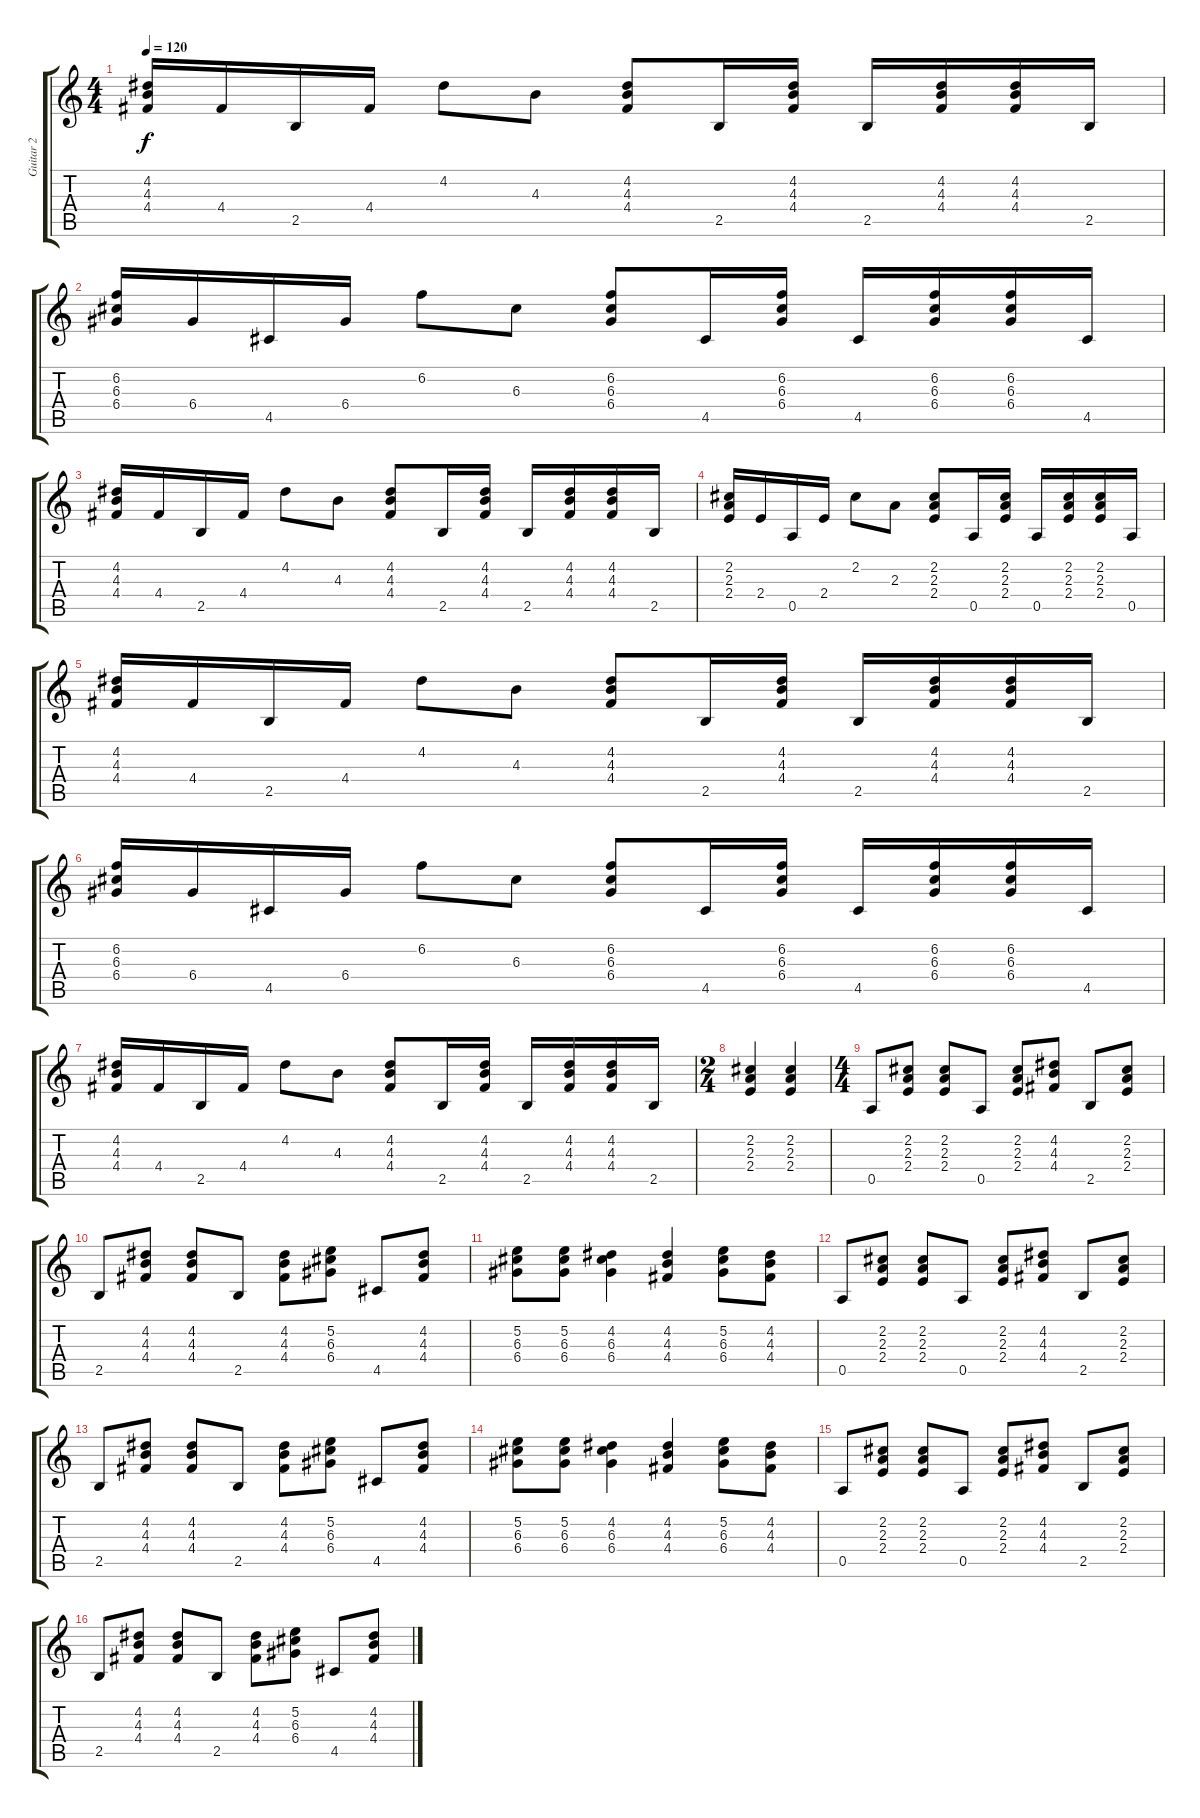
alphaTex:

\track ("Guitar 2" "Guitar 2") {instrument distortionguitar}
\staff {score tabs}
\tuning (E4 B3 G3 D3 A2 E2) {hide}
\ts (4 4)
\tempo 120
\clef g2
\ks c
(4.2 4.3 4.4).16{dy f} 4.4.16 2.5.16 4.4.16 4.2.8 4.3.8 (4.2 4.3 4.4).8 2.5.16 (4.2 4.3 4.4).16 2.5.16 (4.2 4.3 4.4).16 (4.2 4.3 4.4).16 2.5.16 |
(6.2 6.3 6.4).16 6.4.16 4.5.16 6.4.16 6.2.8 6.3.8 (6.2 6.3 6.4).8 4.5.16 (6.2 6.3 6.4).16 4.5.16 (6.2 6.3 6.4).16 (6.2 6.3 6.4).16 4.5.16 |
(4.2 4.3 4.4).16 4.4.16 2.5.16 4.4.16 4.2.8 4.3.8 (4.2 4.3 4.4).8 2.5.16 (4.2 4.3 4.4).16 2.5.16 (4.2 4.3 4.4).16 (4.2 4.3 4.4).16 2.5.16 |
(2.2 2.3 2.4).16 2.4.16 0.5.16 2.4.16 2.2.8 2.3.8 (2.2 2.3 2.4).8 0.5.16 (2.2 2.3 2.4).16 0.5.16 (2.2 2.3 2.4).16 (2.2 2.3 2.4).16 0.5.16 |
(4.2 4.3 4.4).16 4.4.16 2.5.16 4.4.16 4.2.8 4.3.8 (4.2 4.3 4.4).8 2.5.16 (4.2 4.3 4.4).16 2.5.16 (4.2 4.3 4.4).16 (4.2 4.3 4.4).16 2.5.16 |
(6.2 6.3 6.4).16 6.4.16 4.5.16 6.4.16 6.2.8 6.3.8 (6.2 6.3 6.4).8 4.5.16 (6.2 6.3 6.4).16 4.5.16 (6.2 6.3 6.4).16 (6.2 6.3 6.4).16 4.5.16 |
(4.2 4.3 4.4).16 4.4.16 2.5.16 4.4.16 4.2.8 4.3.8 (4.2 4.3 4.4).8 2.5.16 (4.2 4.3 4.4).16 2.5.16 (4.2 4.3 4.4).16 (4.2 4.3 4.4).16 2.5.16 |
\ts (2 4)
(2.2 2.3 2.4).4 (2.2 2.3 2.4).4 |
\ts (4 4)
\section ("" "")
0.5.8 (2.2 2.3 2.4).8 (2.2 2.3 2.4).8 0.5.8 (2.2 2.3 2.4).8 (4.2 4.3 4.4).8 2.5.8 (2.2 2.3 2.4).8 |
2.5.8 (4.2 4.3 4.4).8 (4.2 4.3 4.4).8 2.5.8 (4.2 4.3 4.4).8 (5.2 6.3 6.4).8 4.5.8 (4.2 4.3 4.4).8 |
(5.2 6.3 6.4).8 (5.2 6.3 6.4).8 (4.2 6.3 6.4).4 (4.2 4.3 4.4).4 (5.2 6.3 6.4).8 (4.2 4.3 4.4).8 |
0.5.8 (2.2 2.3 2.4).8 (2.2 2.3 2.4).8 0.5.8 (2.2 2.3 2.4).8 (4.2 4.3 4.4).8 2.5.8 (2.2 2.3 2.4).8 |
2.5.8 (4.2 4.3 4.4).8 (4.2 4.3 4.4).8 2.5.8 (4.2 4.3 4.4).8 (5.2 6.3 6.4).8 4.5.8 (4.2 4.3 4.4).8 |
(5.2 6.3 6.4).8 (5.2 6.3 6.4).8 (4.2 6.3 6.4).4 (4.2 4.3 4.4).4 (5.2 6.3 6.4).8 (4.2 4.3 4.4).8 |
0.5.8 (2.2 2.3 2.4).8 (2.2 2.3 2.4).8 0.5.8 (2.2 2.3 2.4).8 (4.2 4.3 4.4).8 2.5.8 (2.2 2.3 2.4).8 |
2.5.8 (4.2 4.3 4.4).8 (4.2 4.3 4.4).8 2.5.8 (4.2 4.3 4.4).8 (5.2 6.3 6.4).8 4.5.8 (4.2 4.3 4.4).8
